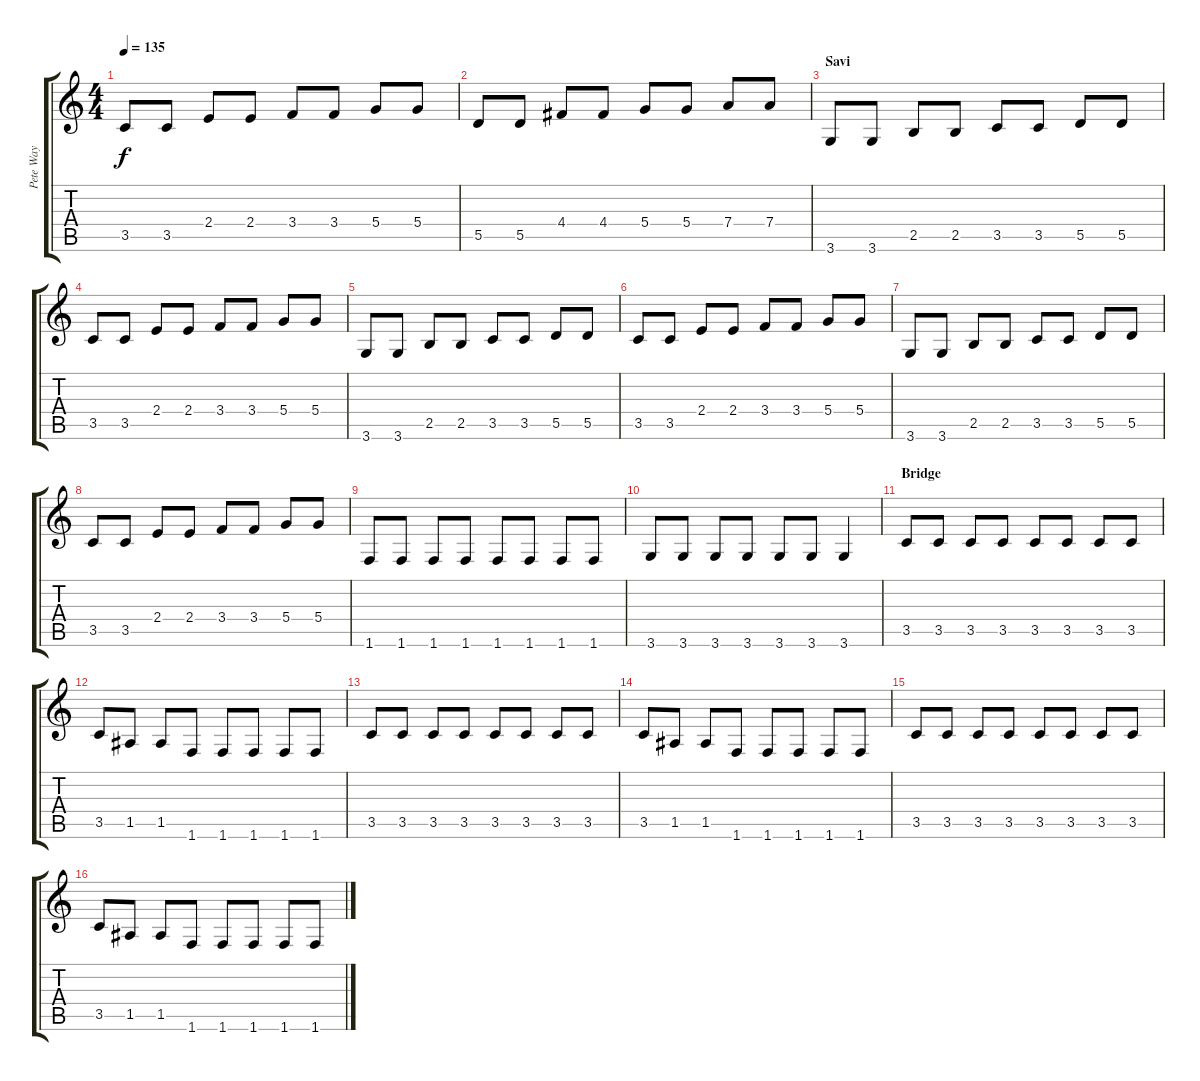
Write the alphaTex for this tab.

\track ("Pete Way" "Pete Way") {instrument electricbassfinger}
\staff {score tabs}
\tuning (E4 B3 G3 D3 A2 E2) {hide}
\ts (4 4)
\tempo 135
\clef g2
\ks c
3.5.8{dy f} 3.5.8 2.4.8 2.4.8 3.4.8 3.4.8 5.4.8 5.4.8 |
5.5.8 5.5.8 4.4.8 4.4.8 5.4.8 5.4.8 7.4.8 7.4.8 |
\section ("" "Savi")
3.6.8 3.6.8 2.5.8 2.5.8 3.5.8 3.5.8 5.5.8 5.5.8 |
3.5.8 3.5.8 2.4.8 2.4.8 3.4.8 3.4.8 5.4.8 5.4.8 |
3.6.8 3.6.8 2.5.8 2.5.8 3.5.8 3.5.8 5.5.8 5.5.8 |
3.5.8 3.5.8 2.4.8 2.4.8 3.4.8 3.4.8 5.4.8 5.4.8 |
3.6.8 3.6.8 2.5.8 2.5.8 3.5.8 3.5.8 5.5.8 5.5.8 |
3.5.8 3.5.8 2.4.8 2.4.8 3.4.8 3.4.8 5.4.8 5.4.8 |
1.6.8 1.6.8 1.6.8 1.6.8 1.6.8 1.6.8 1.6.8 1.6.8 |
3.6.8 3.6.8 3.6.8 3.6.8 3.6.8 3.6.8 3.6.4 |
\section ("" "Bridge")
3.5.8 3.5.8 3.5.8 3.5.8 3.5.8 3.5.8 3.5.8 3.5.8 |
3.5.8 1.5.8 1.5.8 1.6.8 1.6.8 1.6.8 1.6.8 1.6.8 |
3.5.8 3.5.8 3.5.8 3.5.8 3.5.8 3.5.8 3.5.8 3.5.8 |
3.5.8 1.5.8 1.5.8 1.6.8 1.6.8 1.6.8 1.6.8 1.6.8 |
3.5.8 3.5.8 3.5.8 3.5.8 3.5.8 3.5.8 3.5.8 3.5.8 |
3.5.8 1.5.8 1.5.8 1.6.8 1.6.8 1.6.8 1.6.8 1.6.8
